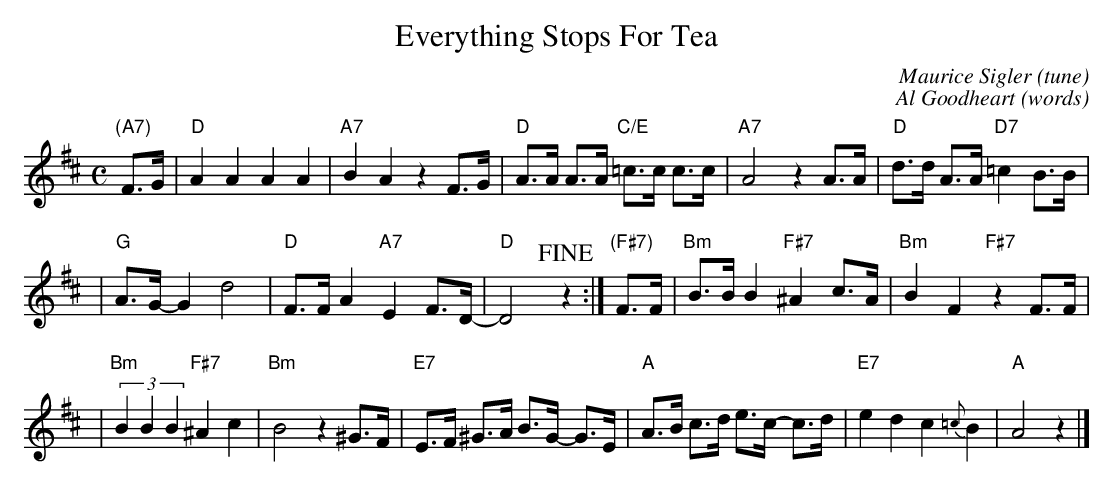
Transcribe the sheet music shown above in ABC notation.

X:1
T: Everything Stops For Tea
C: Maurice Sigler (tune)
C: Al Goodheart (words)
M: C
L: 1/8
K: D
"(A7)"F>G \
| "D"A2 A2 A2 A2 \
| "A7"B2 A2 z2 F>G \
| "D"A>A A>A "C/E"=c>c c>c \
| "A7"A4 z2 A>A \
| "D"d>d A>A "D7"=c2 B>B |
| "G"A>G- G2 d4 \
| "D"F>F A2 "A7"E2 F>D- \
| "D"D4 !fine!z2 :| "(F#7)"F>F \
| "Bm"B>B B2 "F#7"^A2 c>A \
| "Bm"B2 F2 "F#7"z2 F>F |
| "Bm"(3B2B2B2 "F#7"^A2 c2 \
| "Bm"B4 z2 ^G>F \
| "E7"E>F ^G>A B>G- G>E \
| "A"A>B c>d e>c- c>d \
| "E7"e2 d2 c2{=c} B2 \
| "A"A4 !d.C.!z2 |]
